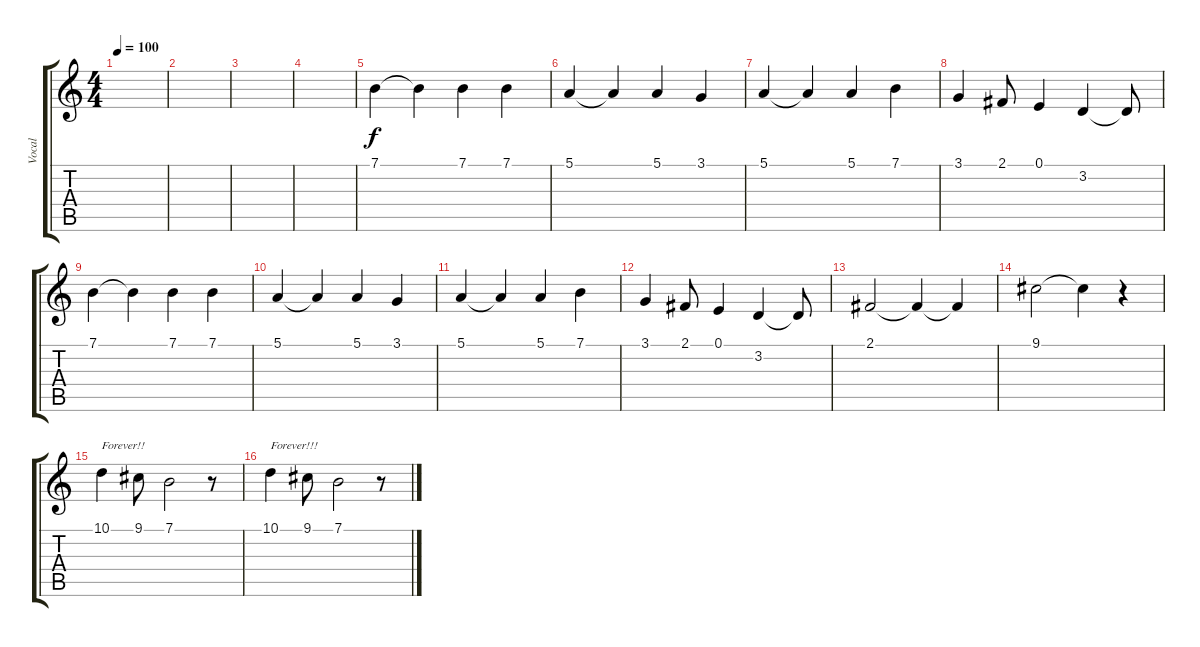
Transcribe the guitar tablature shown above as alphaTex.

\track ("Vocal" "Vocal") {instrument choiraahs}
\staff {score tabs}
\tuning (E4 B3 G3 D3 A2 E2) {hide}
\ts (4 4)
\tempo 100
\clef g2
\ks c
|
|
|
|
7.1.4 7.1{t}.4 7.1.4 7.1.4 |
5.1.4 5.1{t}.4 5.1.4 3.1.4 |
5.1.4 5.1{t}.4 5.1.4 7.1.4 |
3.1.4 2.1.8 0.1.4 3.2.4 3.2{t}.8 |
7.1.4 7.1{t}.4 7.1.4 7.1.4 |
5.1.4 5.1{t}.4 5.1.4 3.1.4 |
5.1.4 5.1{t}.4 5.1.4 7.1.4 |
3.1.4 2.1.8 0.1.4 3.2.4 3.2{t}.8 |
2.1.2 2.1{t}.4 2.1{t}.4 |
9.1.2 9.1{t}.4 r.4 |
10.1.4{txt "Forever!!"} 9.1.8 7.1.2 r.8 |
10.1.4{txt "Forever!!!"} 9.1.8 7.1.2 r.8
